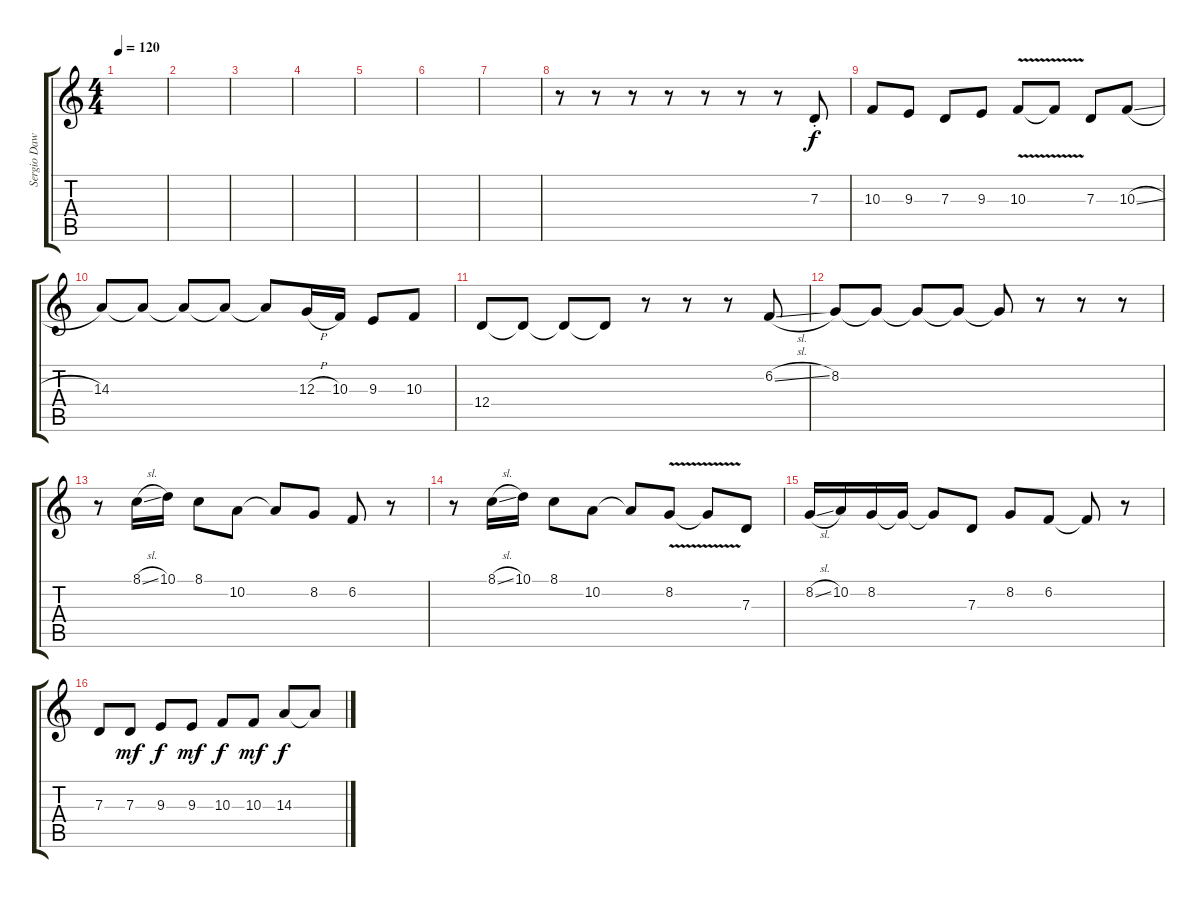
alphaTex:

\track ("Sergio Dawi" "Sergio Daw") {instrument altosax}
\staff {score tabs}
\tuning (E4 B3 G3 D3 A2 E2) {hide}
\ts (4 4)
\tempo 120
\clef g2
\ks c
|
|
|
|
|
|
|
r.8{volume 11} r.8 r.8 r.8 r.8 r.8 r.8 7.3{st}.8 |
10.3.8 9.3.8 7.3.8 9.3.8 10.3{v}.8 10.3{t}.8 7.3.8 10.3{sl}.8 |
14.3.8 14.3{t}.8 14.3{t}.8 14.3{t}.8 14.3{t}.8 12.3{h}.16 10.3.16 9.3.8 10.3.8 |
12.4.8 12.4{t}.8 12.4{t}.8 12.4{t}.8 r.8 r.8 r.8 6.2{sl}.8 |
8.2.8 8.2{t}.8 8.2{t}.8 8.2{t}.8 8.2{t}.8 r.8 r.8 r.8 |
r.8 8.1{sl}.16 10.1.16 8.1.8 10.2.8 10.2{t}.8 8.2.8 6.2.8 r.8 |
r.8 8.1{sl}.16 10.1.16 8.1.8 10.2.8 10.2{t}.8 8.2{v}.8 8.2{t}.8 7.3.8 |
8.2{sl}.16 10.2.16 8.2.16 8.2{t}.16 8.2{t}.8 7.3.8 8.2.8 6.2.8 6.2{t}.8 r.8 |
7.3.8 7.3.8{dy mf} 9.3.8{dy f} 9.3.8{dy mf} 10.3.8{dy f} 10.3.8{dy mf} 14.3.8{dy f} 14.3{t}.8
